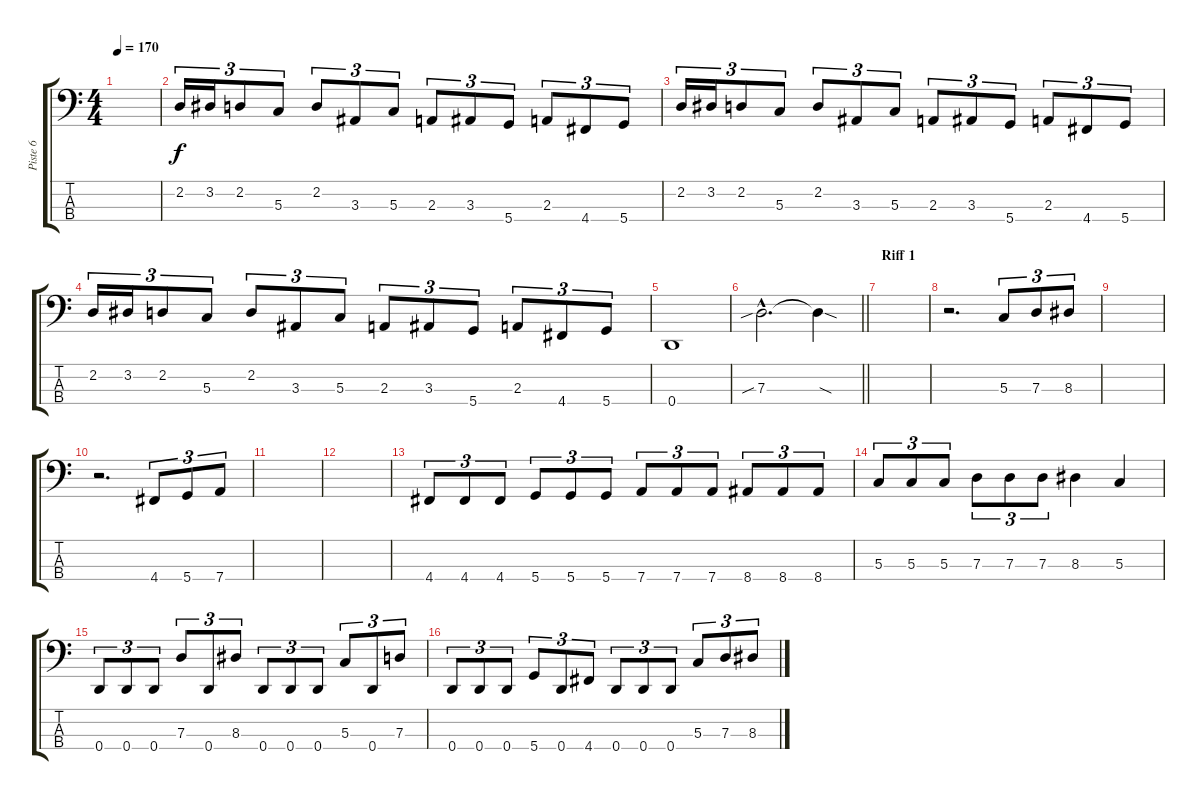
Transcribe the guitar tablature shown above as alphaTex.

\track ("Piste 6" "Piste 6") {instrument electricbassfinger}
\staff {score tabs}
\tuning (F2 C2 G1 D1) {hide}
\ts (4 4)
\tempo 170
\clef f4
\ks c
|
2.2.16{tu (3 2)} 3.2.16{tu (3 2)} 2.2.8{tu (3 2)} 5.3.8{tu (3 2)} 2.2.8{tu (3 2)} 3.3.8{tu (3 2)} 5.3.8{tu (3 2)} 2.3.8{tu (3 2)} 3.3.8{tu (3 2)} 5.4.8{tu (3 2)} 2.3.8{tu (3 2)} 4.4.8{tu (3 2)} 5.4.8{tu (3 2)} |
2.2.16{tu (3 2)} 3.2.16{tu (3 2)} 2.2.8{tu (3 2)} 5.3.8{tu (3 2)} 2.2.8{tu (3 2)} 3.3.8{tu (3 2)} 5.3.8{tu (3 2)} 2.3.8{tu (3 2)} 3.3.8{tu (3 2)} 5.4.8{tu (3 2)} 2.3.8{tu (3 2)} 4.4.8{tu (3 2)} 5.4.8{tu (3 2)} |
2.2.16{tu (3 2)} 3.2.16{tu (3 2)} 2.2.8{tu (3 2)} 5.3.8{tu (3 2)} 2.2.8{tu (3 2)} 3.3.8{tu (3 2)} 5.3.8{tu (3 2)} 2.3.8{tu (3 2)} 3.3.8{tu (3 2)} 5.4.8{tu (3 2)} 2.3.8{tu (3 2)} 4.4.8{tu (3 2)} 5.4.8{tu (3 2)} |
0.4.1 |
\barLineRight lightlight
7.3{sib hac}.2{d} 7.3{sod t}.4 |
\section ("" "Riff 1")
|
r.2{d} 5.3.8{tu (3 2)} 7.3.8{tu (3 2)} 8.3.8{tu (3 2)} |
|
r.2{d} 4.4.8{tu (3 2)} 5.4.8{tu (3 2)} 7.4.8{tu (3 2)} |
|
|
4.4.8{tu (3 2)} 4.4.8{tu (3 2)} 4.4.8{tu (3 2)} 5.4.8{tu (3 2)} 5.4.8{tu (3 2)} 5.4.8{tu (3 2)} 7.4.8{tu (3 2)} 7.4.8{tu (3 2)} 7.4.8{tu (3 2)} 8.4.8{tu (3 2)} 8.4.8{tu (3 2)} 8.4.8{tu (3 2)} |
5.3.8{tu (3 2)} 5.3.8{tu (3 2)} 5.3.8{tu (3 2)} 7.3.8{tu (3 2)} 7.3.8{tu (3 2)} 7.3.8{tu (3 2)} 8.3.4 5.3.4 |
0.4.8{tu (3 2)} 0.4.8{tu (3 2)} 0.4.8{tu (3 2)} 7.3.8{tu (3 2)} 0.4.8{tu (3 2)} 8.3.8{tu (3 2)} 0.4.8{tu (3 2)} 0.4.8{tu (3 2)} 0.4.8{tu (3 2)} 5.3.8{tu (3 2)} 0.4.8{tu (3 2)} 7.3.8{tu (3 2)} |
0.4.8{tu (3 2)} 0.4.8{tu (3 2)} 0.4.8{tu (3 2)} 5.4.8{tu (3 2)} 0.4.8{tu (3 2)} 4.4.8{tu (3 2)} 0.4.8{tu (3 2)} 0.4.8{tu (3 2)} 0.4.8{tu (3 2)} 5.3.8{tu (3 2)} 7.3.8{tu (3 2)} 8.3.8{tu (3 2)}
